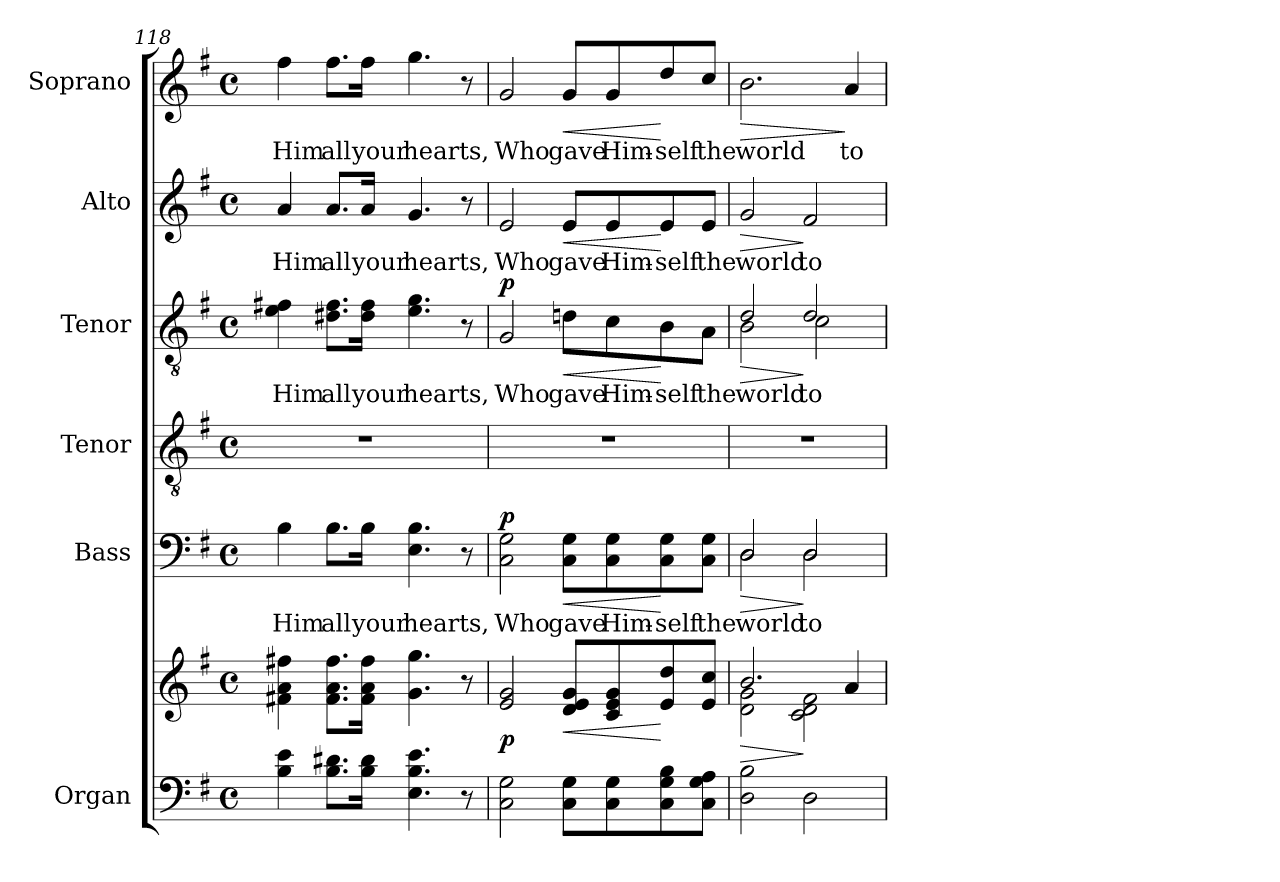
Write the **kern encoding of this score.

**kern	**kern	**dynam	**kern	**text	**dynam	**kern	**kern	**text	**dynam	**kern	**text	**dynam	**kern	**text	**dynam
*part6	*part6	*part6	*part5	*part5	*part5	*part4	*part3	*part3	*part3	*part2	*part2	*part2	*part1	*part1	*part1
*staff7	*staff6	*staff6/7	*staff5	*staff5	*staff5	*staff4	*staff3	*staff3	*staff3	*staff2	*staff2	*staff2	*staff1	*staff1	*staff1
*I"Organ	*	*	*I"Bass	*	*	*I"Tenor	*I"Tenor	*	*	*I"Alto	*	*	*I"Soprano	*	*
*I'Org.	*	*	*I'B.	*	*	*I'T.	*I'T.	*	*	*I'A.	*	*	*I'S.	*	*
*clefF4	*clefG2	*	*clefF4	*	*	*clefGv2	*clefGv2	*	*	*clefG2	*	*	*clefG2	*	*
*	*	*	*	*	*	*ITrd7c12	*ITrd7c12	*	*	*	*	*	*	*	*
*k[f#]	*k[f#]	*	*k[f#]	*	*	*k[f#]	*k[f#]	*	*	*k[f#]	*	*	*k[f#]	*	*
*G:	*G:	*	*G:	*	*	*G:	*G:	*	*	*G:	*	*	*G:	*	*
*M4/4	*M4/4	*	*M4/4	*	*	*M4/4	*M4/4	*	*	*M4/4	*	*	*M4/4	*	*
*met(c)	*met(c)	*	*met(c)	*	*	*met(c)	*met(c)	*	*	*met(c)	*	*	*met(c)	*	*
=118	=118	=118	=118	=118	=118	=118	=118	=118	=118	=118	=118	=118	=118	=118	=118
!	!	!	!	!LO:LY:b:color=#000000	!	!	!	!	!	!	!	!	!	!	!
!	!	!	!	!	!	!	!	!LO:LY:b:color=#000000	!	!	!	!	!	!	!
!	!	!	!	!	!	!	!	!	!	!	!LO:LY:b:color=#000000	!	!	!	!
!	!	!	!	!	!	!	!	!	!	!	!	!	!	!LO:LY:b:color=#000000	!
4Bi\ 4ei	4f#Xi\ 4ai 4ff#Xi	.	4Bi\	Him	.	1r	4Ei\ 4F#Xi	Him	.	4ai/	Him	.	4ff#i\	Him	.
!	!	!	!	!LO:LY:b:color=#000000	!	!	!	!	!	!	!	!	!	!	!
!	!	!	!	!	!	!	!	!LO:LY:b:color=#000000	!	!	!	!	!	!	!
!	!	!	!	!	!	!	!	!	!	!	!LO:LY:b:color=#000000	!	!	!	!
!	!	!	!	!	!	!	!	!	!	!	!	!	!	!LO:LY:b:color=#000000	!
8.Bi\ 8.d#XiL	8.f#i\ 8.ai 8.ff#iL	.	8.Bi\L	all	.	.	8.D#Xi\ 8.F#iL	all	.	8.ai/L	all	.	8.ff#i\L	all	.
!	!	!	!	!LO:LY:b:color=#000000	!	!	!	!	!	!	!	!	!	!	!
!	!	!	!	!	!	!	!	!LO:LY:b:color=#000000	!	!	!	!	!	!	!
!	!	!	!	!	!	!	!	!	!	!	!LO:LY:b:color=#000000	!	!	!	!
!	!	!	!	!	!	!	!	!	!	!	!	!	!	!LO:LY:b:color=#000000	!
16Bi\ 16d#iJk	16f#i\ 16ai 16ff#iJk	.	16Bi\Jk	your	.	.	16D#i\ 16F#iJk	your	.	16ai/Jk	your	.	16ff#i\Jk	your	.
!	!	!	!	!LO:LY:b:color=#000000	!	!	!	!	!	!	!	!	!	!	!
!	!	!	!	!	!	!	!	!LO:LY:b:color=#000000	!	!	!	!	!	!	!
!	!	!	!	!	!	!	!	!	!	!	!LO:LY:b:color=#000000	!	!	!	!
!	!	!	!	!	!	!	!	!	!	!	!	!	!	!LO:LY:b:color=#000000	!
4.Ei\ 4.Bi 4.ei	4.gi\ 4.ggi	.	4.Ei\ 4.Bi	hearts,	.	.	4.Ei\ 4.Gi	hearts,	.	4.gi/	hearts,	.	4.ggi\	hearts,	.
8r	8r	.	8r	.	.	.	8r	.	.	8r	.	.	8r	.	.
=119	=119	=119	=119	=119	=119	=119	=119	=119	=119	=119	=119	=119	=119	=119	=119
!	!	!	!	!LO:LY:b:color=#000000	!	!	!	!	!	!	!	!	!	!	!
!	!	!	!	!	!	!	!	!LO:LY:b:color=#000000	!	!	!	!	!	!	!
!	!	!	!	!	!	!	!	!	!	!	!LO:LY:b:color=#000000	!	!	!	!
!	!	!	!	!	!	!	!	!	!	!	!	!	!	!LO:LY:b:color=#000000	!
2Ci\ 2Gi	2ei/ 2gi	p	2Ci\ 2Gi	Who	p	1r	2GGi/	Who	p	2ei/	Who	.	2gi/	Who	.
!	!	!LO:HP:b	!	!	!	!	!	!	!	!	!	!	!	!	!
!	!	!	!	!LO:LY:b:color=#000000	!LO:HP:b	!	!	!	!	!	!	!	!	!	!
!	!	!	!	!	!	!	!	!LO:LY:b:color=#000000	!LO:HP:b	!	!	!	!	!	!
!	!	!	!	!	!	!	!	!	!	!	!LO:LY:b:color=#000000	!LO:HP:b	!	!	!
!	!	!	!	!	!	!	!	!	!	!	!	!	!	!LO:LY:b:color=#000000	!LO:HP:b
8Ci\ 8GiL	8di/ 8ei 8giL	<	8Ci\ 8GiL	gave	<	.	8Dni\L	gave	<	8ei/L	gave	<	8gi/L	gave	<
!	!	!	!	!LO:LY:b:color=#000000	!	!	!	!	!	!	!	!	!	!	!
!	!	!	!	!	!	!	!	!LO:LY:b:color=#000000	!	!	!	!	!	!	!
!	!	!	!	!	!	!	!	!	!	!	!LO:LY:b:color=#000000	!	!	!	!
!	!	!	!	!	!	!	!	!	!	!	!	!	!	!LO:LY:b:color=#000000	!
8Ci\ 8Gi	8ci/ 8ei 8gi	.	8Ci\ 8Gi	Him-	.	.	8Ci\	Him-	.	8ei/	Him-	.	8gi/	Him-	.
!	!	!	!	!LO:LY:b:color=#000000	!	!	!	!	!	!	!	!	!	!	!
!	!	!	!	!	!	!	!	!LO:LY:b:color=#000000	!	!	!	!	!	!	!
!	!	!	!	!	!	!	!	!	!	!	!LO:LY:b:color=#000000	!	!	!	!
!	!	!	!	!	!	!	!	!	!	!	!	!	!	!LO:LY:b:color=#000000	!
8Ci\ 8Gi 8Bi	8ei/ 8ddi	[	8Ci\ 8Gi	-self	[	.	8BBi\	-self	[	8ei/	-self	[	8ddi/	-self	[
!	!	!	!	!LO:LY:b:color=#000000	!	!	!	!	!	!	!	!	!	!	!
!	!	!	!	!	!	!	!	!LO:LY:b:color=#000000	!	!	!	!	!	!	!
!	!	!	!	!	!	!	!	!	!	!	!LO:LY:b:color=#000000	!	!	!	!
!	!	!	!	!	!	!	!	!	!	!	!	!	!	!LO:LY:b:color=#000000	!
8Ci\ 8Gi 8AiJ	8ei/ 8cciJ	.	8Ci\ 8GiJ	the	.	.	8AAi\J	the	.	8ei/J	the	.	8cci/J	the	.
=120	=120	=120	=120	=120	=120	=120	=120	=120	=120	=120	=120	=120	=120	=120	=120
*	*^	*	*	*	*	*	*	*	*	*	*	*	*	*	*
!	!	!	!LO:HP:b	!	!	!	!	!	!	!	!	!	!	!	!	!
*	*	*	*	*^	*	*	*	*	*	*	*	*	*	*	*	*
!	!	!	!	!	!	!LO:LY:b:color=#000000	!LO:HP:b	!	!	!	!	!	!	!	!	!	!
*	*	*	*	*	*	*	*	*	*^	*	*	*	*	*	*	*	*
!	!	!	!	!	!	!	!	!	!	!	!LO:LY:b:color=#000000	!LO:HP:b	!	!	!	!	!	!
!	!	!	!	!	!	!	!	!	!	!	!	!	!	!LO:LY:b:color=#000000	!LO:HP:b	!	!	!
!	!	!	!	!	!	!	!	!	!	!	!	!	!	!	!	!	!LO:LY:b:color=#000000	!LO:HP:b
2Di\ 2Bi	2.bi/	2di\ 2gi	>	2Di/	2Di\	world	>	1r	2Di/	2BBi\	world	>	2gi/	world	>	2.bi\	world	>
!	!	!	!	!	!	!LO:LY:b:color=#000000	!	!	!	!	!	!	!	!	!	!	!	!
!	!	!	!	!	!	!	!	!	!	!	!LO:LY:b:color=#000000	!	!	!	!	!	!	!
!	!	!	!	!	!	!	!	!	!	!	!	!	!	!LO:LY:b:color=#000000	!	!	!	!
2Di\	.	2ci\ 2di 2f#i	]	2Di/	2Di\	to	]	.	2Di/	2Ci\	to	]	2f#i/	to	]	.	.	.
!	!	!	!	!	!	!	!	!	!	!	!	!	!	!	!	!	!LO:LY:b:color=#000000	!
.	4ai/	.	.	.	.	.	.	.	.	.	.	.	.	.	.	4ai/	to	]
*	*v	*v	*	*	*	*	*	*	*v	*v	*	*	*	*	*	*	*	*
*	*	*	*v	*v	*	*	*	*	*	*	*	*	*	*	*	*
=	=	=	=	=	=	=	=	=	=	=	=	=	=	=	=
*-	*-	*-	*-	*-	*-	*-	*-	*-	*-	*-	*-	*-	*-	*-	*-
